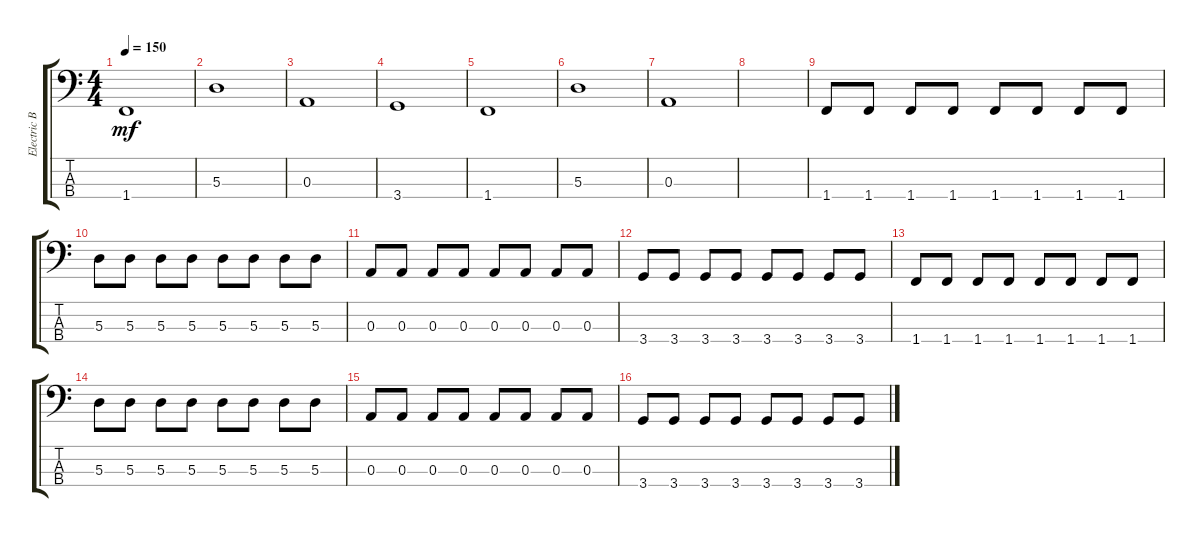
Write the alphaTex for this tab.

\track ("Electric Bass" "Electric B") {instrument electricbassfinger}
\staff {score tabs}
\tuning (G2 D2 A1 E1) {hide}
\ts (4 4)
\tempo 150
\clef f4
\ks c
1.4.1{dy mf} |
5.3.1 |
0.3.1 |
3.4.1 |
1.4.1 |
5.3.1 |
0.3.1 |
|
1.4.8 1.4.8 1.4.8 1.4.8 1.4.8 1.4.8 1.4.8 1.4.8 |
5.3.8 5.3.8 5.3.8 5.3.8 5.3.8 5.3.8 5.3.8 5.3.8 |
0.3.8 0.3.8 0.3.8 0.3.8 0.3.8 0.3.8 0.3.8 0.3.8 |
3.4.8 3.4.8 3.4.8 3.4.8 3.4.8 3.4.8 3.4.8 3.4.8 |
1.4.8 1.4.8 1.4.8 1.4.8 1.4.8 1.4.8 1.4.8 1.4.8 |
5.3.8 5.3.8 5.3.8 5.3.8 5.3.8 5.3.8 5.3.8 5.3.8 |
0.3.8 0.3.8 0.3.8 0.3.8 0.3.8 0.3.8 0.3.8 0.3.8 |
3.4.8 3.4.8 3.4.8 3.4.8 3.4.8 3.4.8 3.4.8 3.4.8
